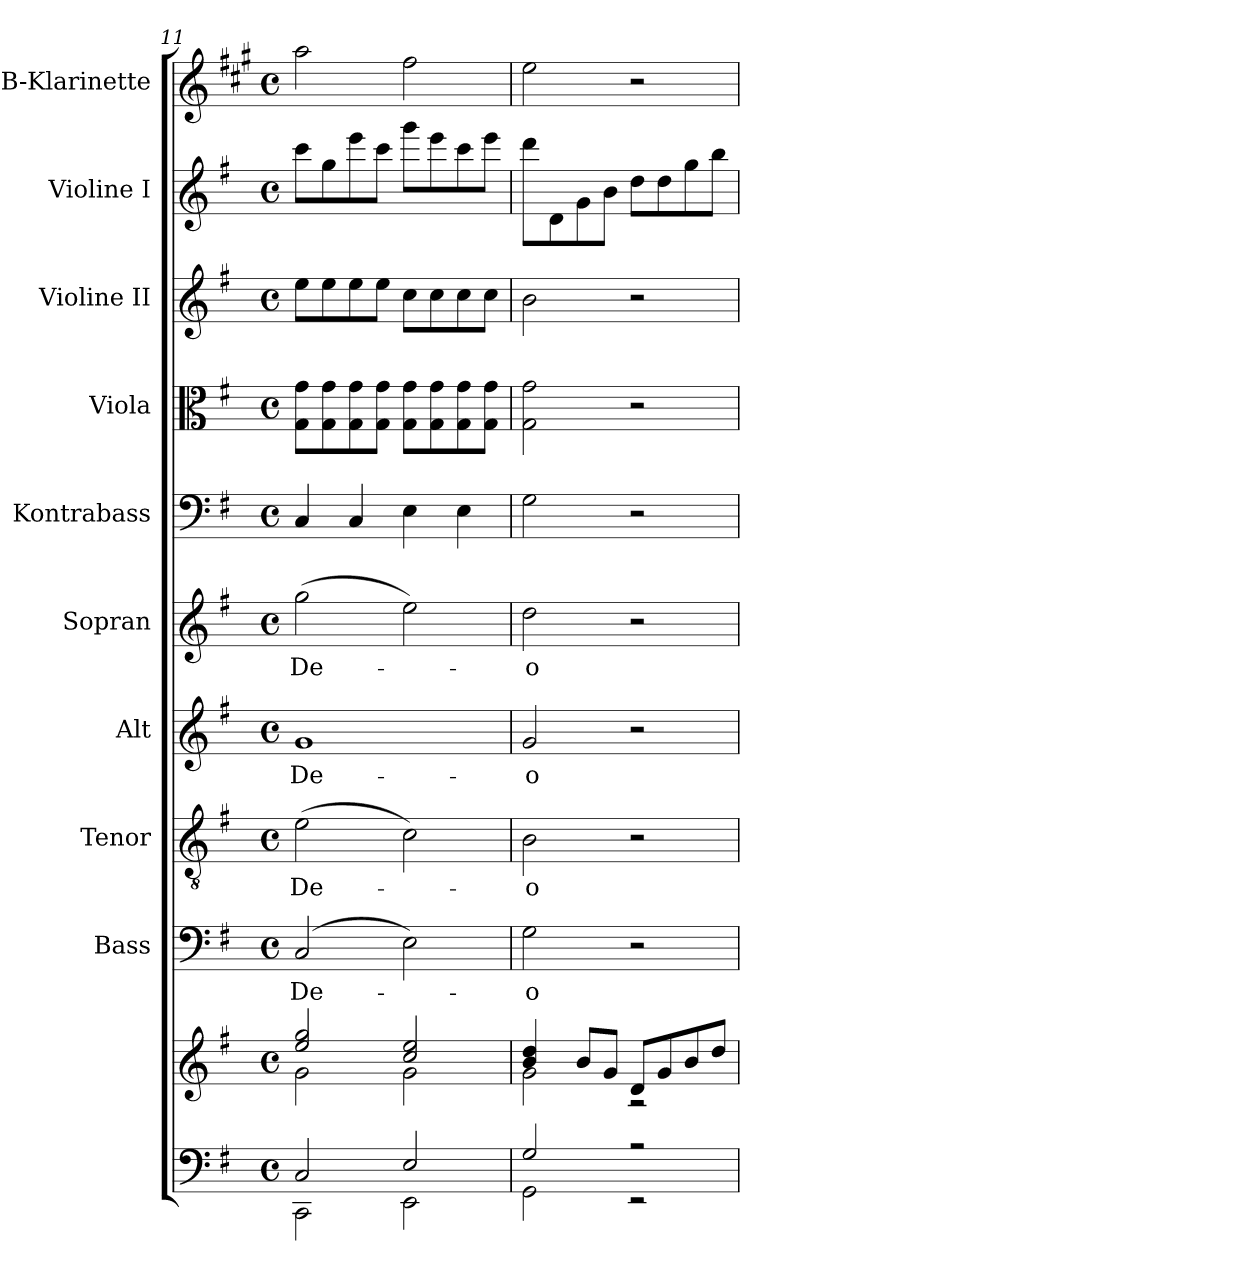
**kern	**kern	**kern	**text	**kern	**text	**kern	**text	**kern	**text	**kern	**kern	**kern	**kern	**kern
*part10	*part10	*part9	*part9	*part8	*part8	*part7	*part7	*part6	*part6	*part5	*part4	*part3	*part2	*part1
*staff11	*staff10	*staff9	*staff9	*staff8	*staff8	*staff7	*staff7	*staff6	*staff6	*staff5	*staff4	*staff3	*staff2	*staff1
*	*	*I"Bass	*	*I"Tenor	*	*I"Alt	*	*I"Sopran	*	*I"Kontrabass	*I"Viola	*I"Violine II	*I"Violine I	*I"B-Klarinette
*	*	*I'B.	*	*I'T.	*	*I'A.	*	*I'S.	*	*I'Kb.	*I'Vla.	*I'Vl. II	*I'Vl. I	*I'B Kl.
*clefF4	*clefG2	*clefF4	*	*clefGv2	*	*clefG2	*	*clefG2	*	*clefF4	*clefC3	*clefG2	*clefG2	*clefG2
*	*	*	*	*	*	*	*	*	*	*ITrd7c12	*	*	*	*ITrd1c2
*k[f#]	*k[f#]	*k[f#]	*	*k[f#]	*	*k[f#]	*	*k[f#]	*	*k[f#]	*k[f#]	*k[f#]	*k[f#]	*k[f#]
*G:	*G:	*G:	*	*G:	*	*G:	*	*G:	*	*G:	*G:	*G:	*G:	*G:
*M4/4	*M4/4	*M4/4	*	*M4/4	*	*M4/4	*	*M4/4	*	*M4/4	*M4/4	*M4/4	*M4/4	*M4/4
*met(c)	*met(c)	*met(c)	*	*met(c)	*	*met(c)	*	*met(c)	*	*met(c)	*met(c)	*met(c)	*met(c)	*met(c)
=11	=11	=11	=11	=11	=11	=11	=11	=11	=11	=11	=11	=11	=11	=11
*^	*^	*	*	*	*	*	*	*	*	*	*	*	*	*
!	!	!	!	!	!LO:LY:b	!	!LO:LY:b	!	!LO:LY:b	!	!LO:LY:b	!	!	!	!	!
2C/	2CC\	2ee/ 2gg/	2g\	(2C/	De-	(>2e\	De-	1g	De-	(>2gg\	De-	4CC/	8G\ 8g\L	8ee\L	8ccc\L	2gg\
.	.	.	.	.	.	.	.	.	.	.	.	.	8G\ 8g\	8ee\	8gg\	.
.	.	.	.	.	.	.	.	.	.	.	.	4CC/	8G\ 8g\	8ee\	8eee\	.
.	.	.	.	.	.	.	.	.	.	.	.	.	8G\ 8g\J	8ee\J	8ccc\J	.
2E/	2EE\	2cc/ 2ee/	2g\	2E\)	.	2c\)	.	.	.	2ee\)	.	4EE\	8G\ 8g\L	8cc\L	8ggg\L	2ee\
.	.	.	.	.	.	.	.	.	.	.	.	.	8G\ 8g\	8cc\	8eee\	.
.	.	.	.	.	.	.	.	.	.	.	.	4EE\	8G\ 8g\	8cc\	8ccc\	.
.	.	.	.	.	.	.	.	.	.	.	.	.	8G\ 8g\J	8cc\J	8eee\J	.
=12	=12	=12	=12	=12	=12	=12	=12	=12	=12	=12	=12	=12	=12	=12	=12	=12
!	!	!	!	!	!LO:LY:b	!	!LO:LY:b	!	!LO:LY:b	!	!LO:LY:b	!	!	!	!	!
2G/	2GG\	4b/ 4dd/	2g\	2G\	-o	2B\	-o	2g/	-o	2dd\	-o	2GG\	2G\ 2g\	2b\	8ddd\L	2dd\
.	.	.	.	.	.	.	.	.	.	.	.	.	.	.	8d\	.
.	.	8b/L	.	.	.	.	.	.	.	.	.	.	.	.	8g\	.
.	.	8g/J	.	.	.	.	.	.	.	.	.	.	.	.	8b\J	.
2r	2r	8d/L	2rA	2r	.	2r	.	2r	.	2r	.	2r	2r	2r	8dd\L	2r
.	.	8g/	.	.	.	.	.	.	.	.	.	.	.	.	8dd\	.
.	.	8b/	.	.	.	.	.	.	.	.	.	.	.	.	8gg\	.
.	.	8dd/J	.	.	.	.	.	.	.	.	.	.	.	.	8bb\J	.
*v	*v	*	*	*	*	*	*	*	*	*	*	*	*	*	*	*
*	*v	*v	*	*	*	*	*	*	*	*	*	*	*	*	*
=	=	=	=	=	=	=	=	=	=	=	=	=	=	=
*-	*-	*-	*-	*-	*-	*-	*-	*-	*-	*-	*-	*-	*-	*-
